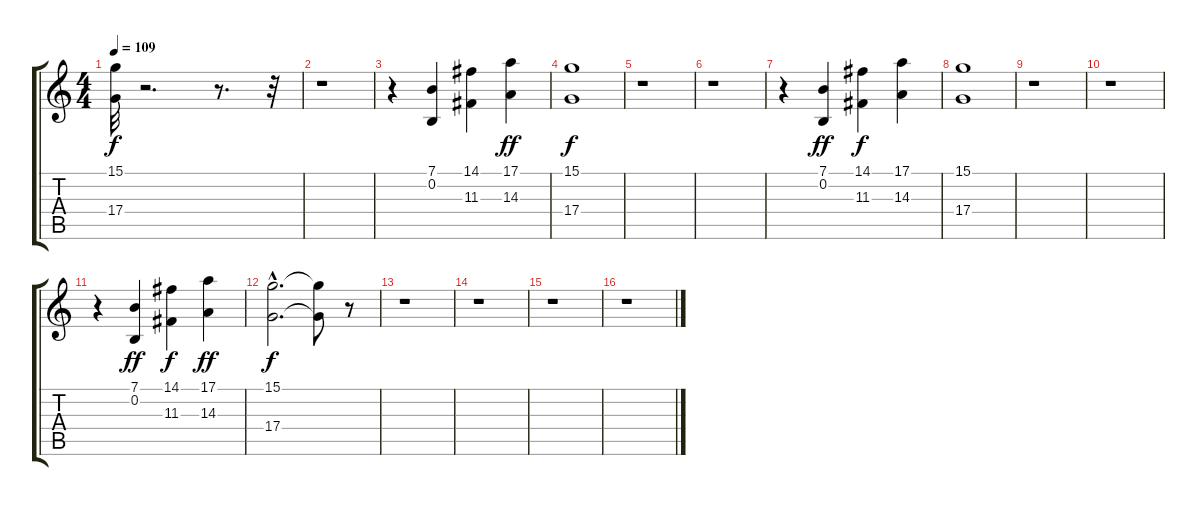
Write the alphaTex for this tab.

\track "" {instrument choiraahs}
\staff {score tabs}
\tuning (E4 B3 G3 D3 A2 E2) {hide}
\ts (4 4)
\tempo 109
\clef g2
\ks c
(15.1{t} 17.4{t}).32{dy f} r.2{d} r.8{d} r.32 |
r.1 |
r.4 (7.1 0.2).4 (14.1 11.3).4 (17.1 14.3).4{dy ff} |
(15.1 17.4).1{dy f} |
r.1 |
r.1 |
r.4 (7.1 0.2).4{dy ff} (14.1 11.3).4{dy f} (17.1 14.3).4 |
(15.1 17.4).1 |
r.1 |
r.1 |
r.4 (7.1 0.2).4{dy ff} (14.1 11.3).4{dy f} (17.1 14.3).4{dy ff} |
(15.1{hac} 17.4{hac}).2{d dy f} (15.1{t} 17.4{t}).8 r.8 |
r.1 |
r.1 |
r.1 |
r.1
